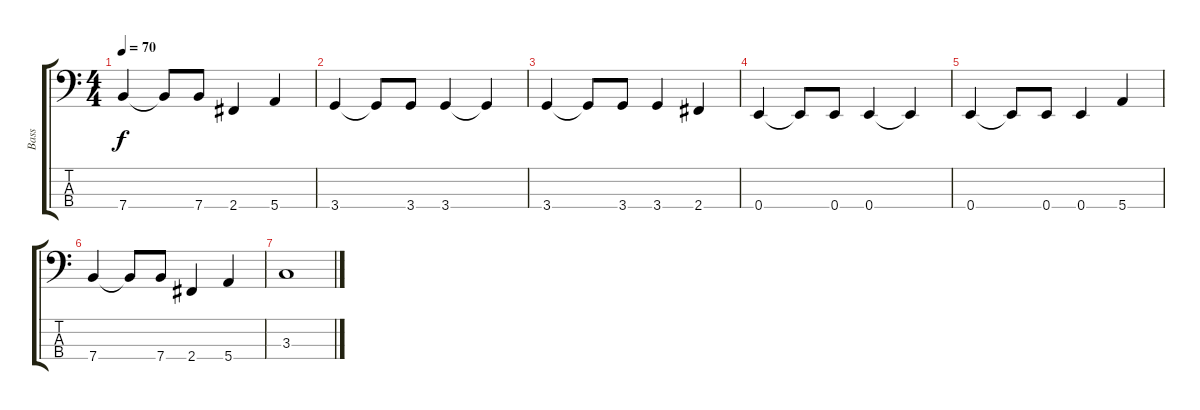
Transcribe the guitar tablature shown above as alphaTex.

\track ("Bass" "Bass") {instrument electricbassfinger}
\staff {score tabs}
\tuning (G2 D2 A1 E1) {hide}
\ts (4 4)
\tempo 70
\clef f4
\ks c
7.4.4{dy f} 7.4{t}.8 7.4.8 2.4.4 5.4.4 |
3.4.4 3.4{t}.8 3.4.8 3.4.4 3.4{t}.4 |
3.4.4 3.4{t}.8 3.4.8 3.4.4 2.4.4 |
0.4.4 0.4{t}.8 0.4.8 0.4.4 0.4{t}.4 |
0.4.4 0.4{t}.8 0.4.8 0.4.4 5.4.4 |
7.4.4 7.4{t}.8 7.4.8 2.4.4 5.4.4 |
3.3.1
